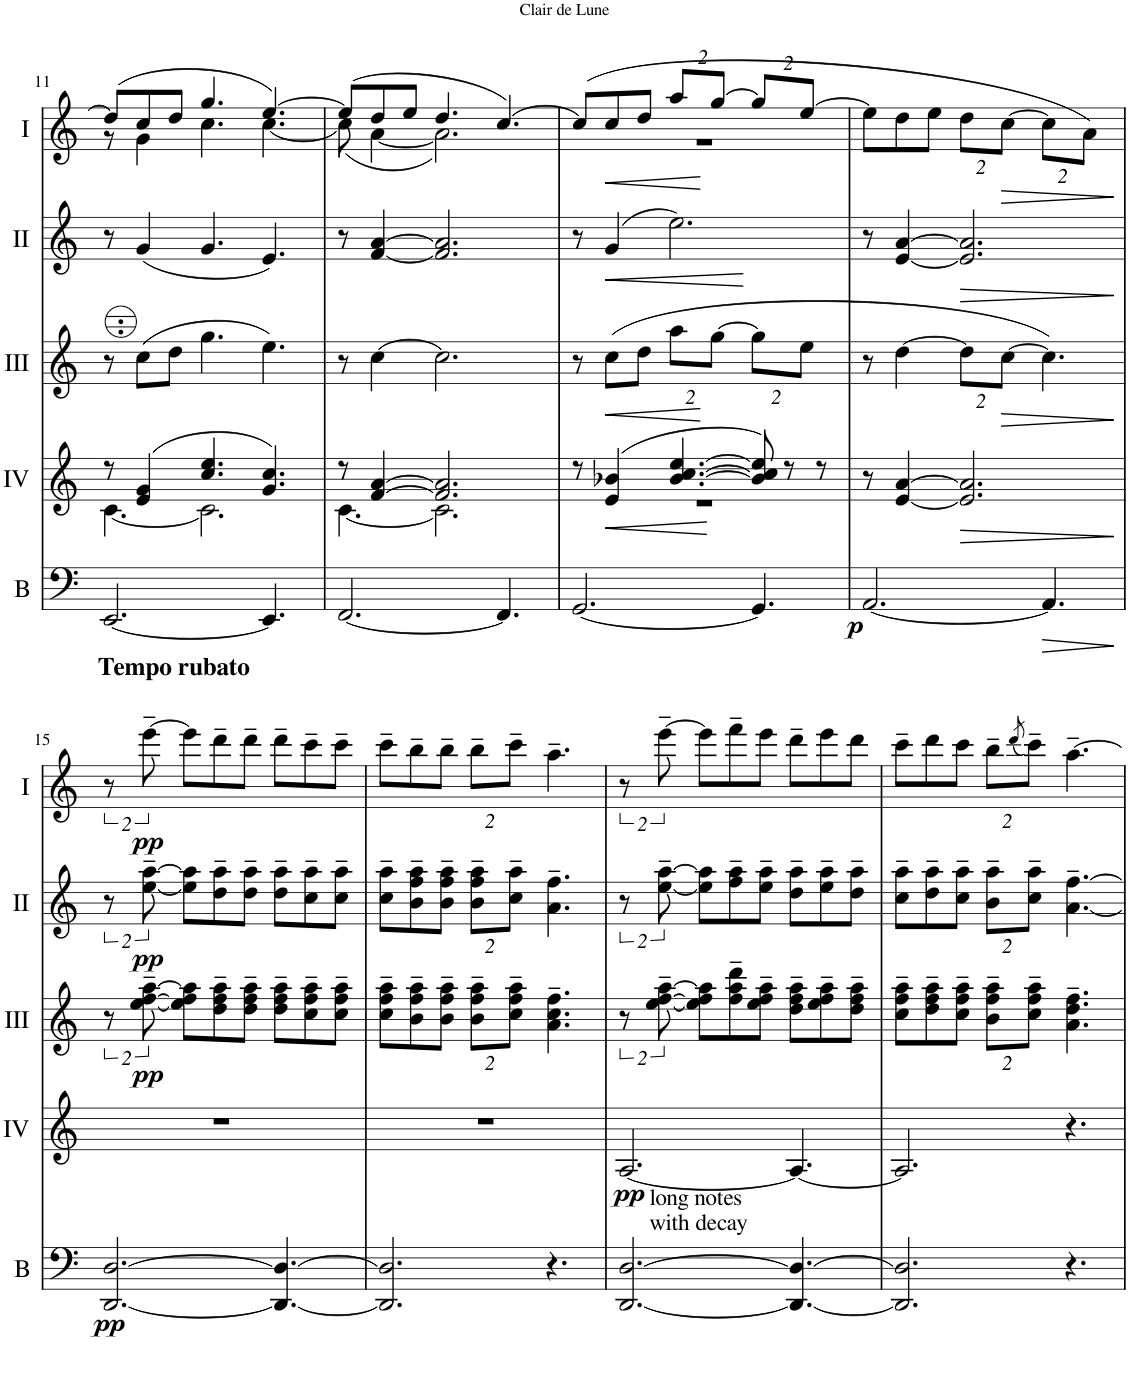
**kern	**dynam	**kern	**dynam	**kern	**dynam	**kern	**dynam	**kern	**dynam
*part5	*part5	*part4	*part4	*part3	*part3	*part2	*part2	*part1	*part1
*staff5	*staff5	*staff4	*staff4	*staff3	*staff3	*staff2	*staff2	*staff1	*staff1
*I"Bass	*	*I"Acc. 4	*	*I"Acc. 3	*	*I"Acc. 2	*	*I"Acc. 1	*
*I'B	*	*	*	*	*	*	*	*	*
!!LO:PB:g=z
*clefF4	*	*clefG2	*	*clefG2	*	*clefG2	*	*clefG2	*
*Trd7c12	*	*Trd7c12	*	*Trd7c12	*	*	*	*	*
*k[]	*	*k[]	*	*k[]	*	*k[]	*	*k[]	*
*M9/8	*	*M9/8	*	*M9/8	*	*M9/8	*	*M9/8	*
=11	=11	=11	=11	=11	=11	=11	=11	=11	=11
*	*	*^	*	*	*	*	*	*^	*
[2.EE/	.	8r	[4.c\	.	8r	.	8r	.	(8dd/L]	8r	.
.	.	(4e/ 4g/	.	.	(8cc\L	.	(4g/	.	8cc/	4g\	.
.	.	.	.	.	8dd\J	.	.	.	8dd/J	.	.
.	.	4.cc/ 4.ee/	2.c\]	.	4.gg\	.	4.g/	.	4.gg/	4.cc\	.
4.EE/]	.	4.g/ 4.cc/)	.	.	4.ee\)	.	4.e/)	.	[4.ee/)	[4.cc\	.
=12	=12	=12	=12	=12	=12	=12	=12	=12	=12	=12	=12
[2.FF/	.	8r	[4.c\	.	8r	.	8r	.	(8ee/L]	(8cc\]	.
.	.	[4f/ [4a/	.	.	[4cc\	.	[4f/ [4a/	.	8dd/	[4a\	.
.	.	.	.	.	.	.	.	.	8ee/J	.	.
.	.	2.f/] 2.a/]	2.c\]	.	2.cc\]	.	2.f/] 2.a/]	.	4.dd/	2.a\])	.
4.FF/]	.	.	.	.	.	.	.	.	[4.cc/)	.	.
=13	=13	=13	=13	=13	=13	=13	=13	=13	=13	=13	=13
[2.GG/	.	8r	8%9r	.	8r	.	8r	.	(8cc/L]	8%9r	.
!	!	!	!	!LO:HP:b	!	!LO:HP:b	!	!LO:HP:b	!	!	!LO:HP:b
.	.	(4e/ 4b-X/	.	<	(8cc\L	<	(4g/	<	8cc/	.	<
.	.	.	.	.	8dd\J	.	.	.	8dd/J	.	.
*	*	*	*	*	*	*	*	*	*Xbrackettup	*	*
.	.	[4.b-/ [4.cc/ [4.ee/	.	.	16%3aa\L	.	2.ee\)	.	16%3aa/L	.	.
.	.	.	.	.	[4.gg\	[	.	.	[4.gg/	.	[
4.GG/]	.	8b-/] 8cc/] 8ee/])	.	[	.	.	.	.	.	.	.
.	.	8r	.	.	.	.	.	.	.	.	.
.	.	.	.	.	16%3ee\J	.	.	.	[16%3ee/J	.	.
.	.	8r	.	.	.	.	.	.	.	.	.
*	*	*v	*v	*	*	*	*	*	*v	*v	*
.	.	.	.	.	.	.	[	.	.
=14	=14	=14	=14	=14	=14	=14	=14	=14	=14
!	!LO:DY:b	!	!	!	!	!	!	!	!
[2.AA/	p	8r	.	8r	.	8r	.	8ee\L]	.
.	.	[4e/ [4a/	.	[4dd\	.	[4e/ [4a/	.	8dd\	.
.	.	.	.	.	.	.	.	8ee\J	.
!	!	!	!LO:HP:b	!	!	!	!	!	!
*	*	*	*	*Xbrackettup	*	*	*	*	*
!	!	!	!	!	!	!	!LO:HP:b	!	!
.	.	2.e/] 2.a/]	>	16%3dd\L]	.	2.e/] 2.a/]	>	16%3dd\L	.
!	!	!	!	!	!LO:HP:b	!	!	!	!LO:HP:b
.	.	.	.	[16%3cc\J	>	.	.	[4.cc\	>
!	!LO:HP:b	!	!	!	!	!	!	!	!
4.AA/]	>	.	.	4.cc\])	.	.	.	.	.
.	.	.	.	.	.	.	.	16%3a\J)	.
.	]	.	]	.	]	.	]	.	]
!!LO:LB:g=z
=15	=15	=15	=15	=15	=15	=15	=15	=15	=15
*	*	*	*	*brackettup	*	*	*	*brackettup	*
!	!	!	!	!	!	!	!	!LO:TX:a:B:t=Tempo rubato	!
!	!LO:DY:b	!	!	!	!	!	!	!	!
[2.DD/ [2.D/	pp	8%9r	.	16%3r	.	16%3r	.	16%3r	.
!	!	!	!	!	!LO:DY:b	!	!LO:DY:b	!	!LO:DY:b
.	.	.	.	[16%3ee\~ [16%3ff\~ [16%3aa\~	pp	[16%3ee\~ [16%3aa\~	pp	[16%3eee~\	pp
.	.	.	.	8ee\] 8ff\] 8aa\]L	.	8ee\] 8aa\]L	.	8eee\L]	.
.	.	.	.	8dd\~ 8ff\~ 8aa\~	.	8dd\~ 8aa\~	.	8ddd~\	.
.	.	.	.	8dd\~ 8ff\~ 8aa\~J	.	8dd\~ 8aa\~J	.	8ddd~\J	.
4.DD/_ 4.D/_	.	.	.	8dd\~ 8ff\~ 8aa\~L	.	8dd\~ 8aa\~L	.	8ddd~\L	.
.	.	.	.	8cc\~ 8ff\~ 8aa\~	.	8cc\~ 8aa\~	.	8ccc~\	.
.	.	.	.	8cc\~ 8ff\~ 8aa\~J	.	8cc\~ 8aa\~J	.	8ccc~\J	.
=16	=16	=16	=16	=16	=16	=16	=16	=16	=16
2.DD/] 2.D/]	.	8%9r	.	8cc\~ 8ff\~ 8aa\~L	.	8cc\~ 8aa\~L	.	8ccc~\L	.
.	.	.	.	8b\~ 8ff\~ 8aa\~	.	8b\~ 8ff\~ 8aa\~	.	8bb~\	.
.	.	.	.	8b\~ 8ff\~ 8aa\~J	.	8b\~ 8ff\~ 8aa\~J	.	8bb~\J	.
*	*	*	*	*Xbrackettup	*	*Xbrackettup	*	*Xbrackettup	*
.	.	.	.	16%3b\~ 16%3ff\~ 16%3aa\~L	.	16%3b\~ 16%3ff\~ 16%3aa\~L	.	16%3bb~\L	.
.	.	.	.	16%3cc\~ 16%3ff\~ 16%3aa\~J	.	16%3cc\~ 16%3aa\~J	.	16%3ccc~\J	.
4.r	.	.	.	4.a\~ 4.cc\~ 4.ff\~	.	4.a\~ 4.ff\~	.	4.aa~\	.
=17	=17	=17	=17	=17	=17	=17	=17	=17	=17
*	*	*	*	*brackettup	*	*brackettup	*	*brackettup	*
!	!	!LO:TX:b:t=long notes	!	!	!	!	!	!	!
!	!	!LO:TX:b:t=with decay	!	!	!	!	!	!	!
!	!	!	!LO:DY:b	!	!	!	!	!	!
[2.DD/ [2.D/	.	[2.A/	pp	16%3r	.	16%3r	.	16%3r	.
.	.	.	.	[16%3ee\~ [16%3ff\~ [16%3aa\~	.	[16%3ee\~ [16%3aa\~	.	[16%3eee~\	.
.	.	.	.	8ee\] 8ff\] 8aa\]L	.	8ee\] 8aa\]L	.	8eee\L]	.
.	.	.	.	8ff\~ 8aa\~ 8ddd\~	.	8ff\~ 8aa\~	.	8fff~\	.
.	.	.	.	8ee\~ 8ff\~ 8aa\~J	.	8ee\~ 8aa\~J	.	8eee\J	.
4.DD/_ 4.D/_	.	4.A/_	.	8dd\~ 8ff\~ 8aa\~L	.	8dd\~ 8aa\~L	.	8ddd~\L	.
.	.	.	.	8ee\~ 8ff\~ 8aa\~	.	8ee\~ 8aa\~	.	8eee\	.
.	.	.	.	8dd\~ 8ff\~ 8aa\~J	.	8dd\~ 8aa\~J	.	8ddd\J	.
=18	=18	=18	=18	=18	=18	=18	=18	=18	=18
2.DD/] 2.D/]	.	2.A/]	.	8cc\~ 8ff\~ 8aa\~L	.	8cc\~ 8aa\~L	.	8ccc~\L	.
.	.	.	.	8dd\~ 8ff\~ 8aa\~	.	8dd\~ 8aa\~	.	8ddd\	.
.	.	.	.	8cc\~ 8ff\~ 8aa\~J	.	8cc\~ 8aa\~J	.	8ccc\J	.
*	*	*	*	*Xbrackettup	*	*Xbrackettup	*	*Xbrackettup	*
.	.	.	.	16%3b\~ 16%3ff\~ 16%3aa\~L	.	16%3b\~ 16%3aa\~L	.	16%3bb~\L	.
.	.	.	.	.	.	.	.	(8qddd/	.
.	.	.	.	16%3cc\~ 16%3ff\~ 16%3aa\~J	.	16%3cc\~ 16%3aa\~J	.	16%3ccc~\J)	.
4.r	.	4.r	.	4.a\~ 4.dd\~ 4.ff\~	.	[4.a\~ [4.ff\~	.	[4.aa~\	.
=	=	=	=	=	=	=	=	=	=
*-	*-	*-	*-	*-	*-	*-	*-	*-	*-
